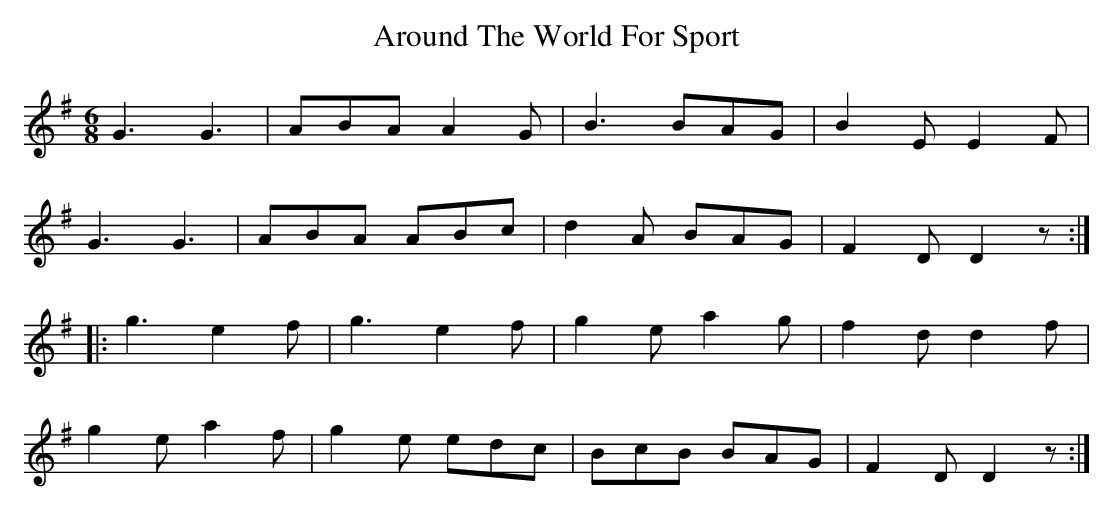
X:1
T: Around The World For Sport
M:6/8
L:1/8
K:G
   G3    G3  | ABA  A2 G |  B3  BAG  | B2 E E2 F  |
   G3    G3  | ABA  ABc  | d2 A BAG  | F2 D D2 z :|
|: g3   e2 f | g3   e2 f | g2 e a2 g | f2 d d2 f  |
   g2 e a2 f | g2 e edc  | BcB  BAG  | F2 D D2 z :|
